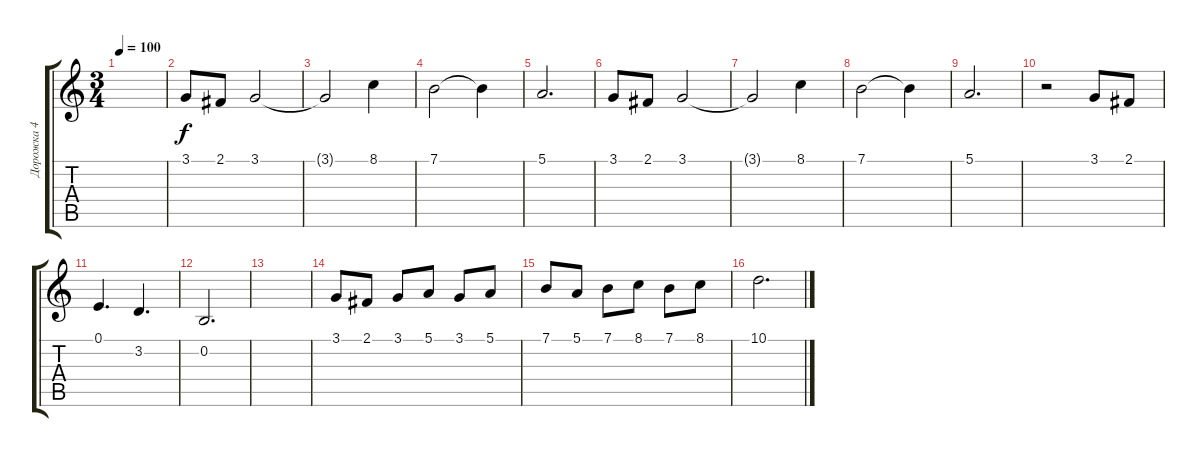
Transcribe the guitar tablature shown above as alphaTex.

\track ("Дорожка 4" "Дорожка 4") {instrument flute}
\staff {score tabs}
\tuning (E4 B3 G3 D3 A2 E2) {hide}
\ts (3 4)
\tempo 100
\clef g2
\ks c
|
3.1.8 2.1.8 3.1.2 |
3.1{t}.2 8.1.4 |
7.1.2 7.1{t}.4 |
5.1.2{d} |
3.1.8 2.1.8 3.1.2 |
3.1{t}.2 8.1.4 |
7.1.2 7.1{t}.4 |
5.1.2{d} |
r.2 3.1.8 2.1.8 |
0.1.4{d} 3.2.4{d} |
0.2.2{d} |
|
3.1.8 2.1.8 3.1.8 5.1.8 3.1.8 5.1.8 |
7.1.8 5.1.8 7.1.8 8.1.8 7.1.8 8.1.8 |
10.1.2{d}
